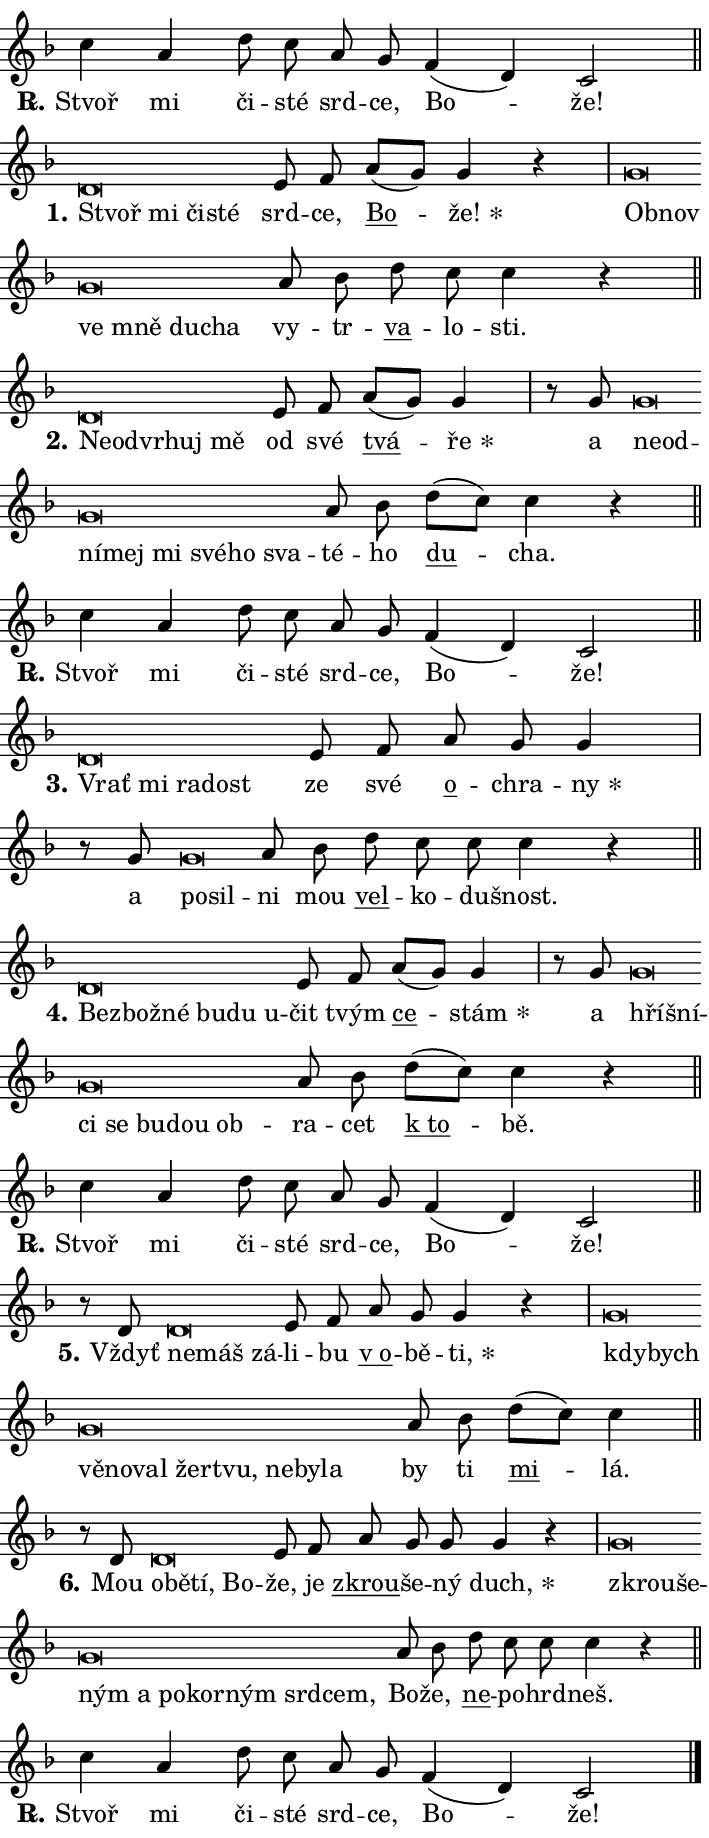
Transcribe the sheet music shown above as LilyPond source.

\version "2.24.0"
\header { tagline = "" }
\paper {
  indent = 0\cm
  top-margin = 0\cm
  right-margin = 0.13\cm % to fit lyric hyphens
  bottom-margin = 0\cm
  left-margin = 0\cm
  paper-width = 12\cm
  page-breaking = #ly:one-page-breaking
  system-system-spacing.basic-distance = #11
  score-system-spacing.basic-distance = #11
  ragged-last = ##f
}


%% Author: Thomas Morley
%% https://lists.gnu.org/archive/html/lilypond-user/2020-05/msg00002.html
#(define (line-position grob)
"Returns position of @var[grob} in current system:
   @code{'start}, if at first time-step
   @code{'end}, if at last time-step
   @code{'middle} otherwise
"
  (let* ((col (ly:item-get-column grob))
         (ln (ly:grob-object col 'left-neighbor))
         (rn (ly:grob-object col 'right-neighbor))
         (col-to-check-left (if (ly:grob? ln) ln col))
         (col-to-check-right (if (ly:grob? rn) rn col))
         (break-dir-left
           (and
             (ly:grob-property col-to-check-left 'non-musical #f)
             (ly:item-break-dir col-to-check-left)))
         (break-dir-right
           (and
             (ly:grob-property col-to-check-right 'non-musical #f)
             (ly:item-break-dir col-to-check-right))))
        (cond ((eqv? 1 break-dir-left) 'start)
              ((eqv? -1 break-dir-right) 'end)
              (else 'middle))))

#(define (tranparent-at-line-position vctor)
  (lambda (grob)
  "Relying on @code{line-position} select the relevant enry from @var{vctor}.
Used to determine transparency,"
    (case (line-position grob)
      ((end) (not (vector-ref vctor 0)))
      ((middle) (not (vector-ref vctor 1)))
      ((start) (not (vector-ref vctor 2))))))

noteHeadBreakVisibility =
#(define-music-function (break-visibility)(vector?)
"Makes @code{NoteHead}s transparent relying on @var{break-visibility}"
#{
  \override NoteHead.transparent =
    #(tranparent-at-line-position break-visibility)
#})

#(define delete-ledgers-for-transparent-note-heads
  (lambda (grob)
    "Reads whether a @code{NoteHead} is transparent.
If so this @code{NoteHead} is removed from @code{'note-heads} from
@var{grob}, which is supposed to be @code{LedgerLineSpanner}.
As a result ledgers are not printed for this @code{NoteHead}"
    (let* ((nhds-array (ly:grob-object grob 'note-heads))
           (nhds-list
             (if (ly:grob-array? nhds-array)
                 (ly:grob-array->list nhds-array)
                 '()))
           ;; Relies on the transparent-property being done before
           ;; Staff.LedgerLineSpanner.after-line-breaking is executed.
           ;; This is fragile ...
           (to-keep
             (remove
               (lambda (nhd)
                 (ly:grob-property nhd 'transparent #f))
               nhds-list)))
      ;; TODO find a better method to iterate over grob-arrays, similiar
      ;; to filter/remove etc for lists
      ;; For now rebuilt from scratch
      (set! (ly:grob-object grob 'note-heads)  '())
      (for-each
        (lambda (nhd)
          (ly:pointer-group-interface::add-grob grob 'note-heads nhd))
        to-keep))))

squashNotes = {
  \override NoteHead.X-extent = #'(-0.2 . 0.2)
  \override NoteHead.Y-extent = #'(-0.75 . 0)
  \override NoteHead.stencil =
    #(lambda (grob)
       (let ((pos (ly:grob-property grob 'staff-position)))
         (begin
           (if (< pos -7) (display "ERROR: Lower brevis then expected\n") (display ""))
           (if (<= pos -6) ly:text-interface::print ly:note-head::print))))
}
unSquashNotes = {
  \revert NoteHead.X-extent
  \revert NoteHead.Y-extent
  \revert NoteHead.stencil
}

hideNotes = \noteHeadBreakVisibility #begin-of-line-visible
unHideNotes = \noteHeadBreakVisibility #all-visible

% work-around for resetting accidentals
% https://lilypond.org/doc/v2.23/Documentation/notation/displaying-rhythms#unmetered-music
cadenzaMeasure = {
  \cadenzaOff
  \partial 1024 s1024
  \cadenzaOn
}

#(define-markup-command (accent layout props text) (markup?)
  "Underline accented syllable"
  (interpret-markup layout props
    #{\markup \override #'(offset . 4.3) \underline { #text }#}))

responsum = \markup \concat {
  "R" \hspace #-1.05 \path #0.1 #'((moveto 0 0.07) (lineto 0.9 0.8)) \hspace #0.05 "."
}

spaceSize = #0.6828661417322834 % exact space size for TeX Gyre Schola

\layout {
  \context {
    \Staff
    \remove "Time_signature_engraver"
    \override LedgerLineSpanner.after-line-breaking = #delete-ledgers-for-transparent-note-heads
  }
  \context {
    \Lyrics {
      \override LyricSpace.minimum-distance = \spaceSize
      \override LyricText.font-name = #"TeX Gyre Schola"
      \override LyricText.font-size = 1
      \override StanzaNumber.font-name = #"TeX Gyre Schola Bold"
      \override StanzaNumber.font-size = 1
    }
  }
  \context {
    \Score 
    \override NoteHead.text =
      #(lambda (grob) 
        (let ((pos (ly:grob-property grob 'staff-position)))
          #{\markup {
            \combine
              \halign #-0.55 \raise #(if (= pos -6) 0 0.5) \override #'(thickness . 2) \draw-line #'(3.2 . 0)
              \musicglyph "noteheads.sM1"
          }#}))
  }
}

% magnetic-lyrics.ily
%
%   written by
%     Jean Abou Samra <jean@abou-samra.fr>
%     Werner Lemberg <wl@gnu.org>
%
%   adapted by
%     Jiri Hon <jiri.hon@gmail.com>
%
% Version 2022-Apr-15

% https://www.mail-archive.com/lilypond-user@gnu.org/msg149350.html

#(define (Left_hyphen_pointer_engraver context)
   "Collect syllable-hyphen-syllable occurrences in lyrics and store
them in properties.  This engraver only looks to the left.  For
example, if the lyrics input is @code{foo -- bar}, it does the
following.

@itemize @bullet
@item
Set the @code{text} property of the @code{LyricHyphen} grob between
@q{foo} and @q{bar} to @code{foo}.

@item
Set the @code{left-hyphen} property of the @code{LyricText} grob with
text @q{foo} to the @code{LyricHyphen} grob between @q{foo} and
@q{bar}.
@end itemize

Use this auxiliary engraver in combination with the
@code{lyric-@/text::@/apply-@/magnetic-@/offset!} hook."
   (let ((hyphen #f)
         (text #f))
     (make-engraver
      (acknowledgers
       ((lyric-syllable-interface engraver grob source-engraver)
        (set! text grob)))
      (end-acknowledgers
       ((lyric-hyphen-interface engraver grob source-engraver)
        ;(when (not (grob::has-interface grob 'lyric-space-interface))
          (set! hyphen grob)));)
      ((stop-translation-timestep engraver)
       (when (and text hyphen)
         (ly:grob-set-object! text 'left-hyphen hyphen))
       (set! text #f)
       (set! hyphen #f)))))

#(define (lyric-text::apply-magnetic-offset! grob)
   "If the space between two syllables is less than the value in
property @code{LyricText@/.details@/.squash-threshold}, move the right
syllable to the left so that it gets concatenated with the left
syllable.

Use this function as a hook for
@code{LyricText@/.after-@/line-@/breaking} if the
@code{Left_@/hyphen_@/pointer_@/engraver} is active."
   (let ((hyphen (ly:grob-object grob 'left-hyphen #f)))
     (when hyphen
       (let ((left-text (ly:spanner-bound hyphen LEFT)))
         (when (grob::has-interface left-text 'lyric-syllable-interface)
           (let* ((common (ly:grob-common-refpoint grob left-text X))
                  (this-x-ext (ly:grob-extent grob common X))
                  (left-x-ext
                   (begin
                     ;; Trigger magnetism for left-text.
                     (ly:grob-property left-text 'after-line-breaking)
                     (ly:grob-extent left-text common X)))
                  ;; `delta` is the gap width between two syllables.
                  (delta (- (interval-start this-x-ext)
                            (interval-end left-x-ext)))
                  (details (ly:grob-property grob 'details))
                  (threshold (assoc-get 'squash-threshold details 0.2)))
             (when (< delta threshold)
               (let* (;; We have to manipulate the input text so that
                      ;; ligatures crossing syllable boundaries are not
                      ;; disabled.  For languages based on the Latin
                      ;; script this is essentially a beautification.
                      ;; However, for non-Western scripts it can be a
                      ;; necessity.
                      (lt (ly:grob-property left-text 'text))
                      (rt (ly:grob-property grob 'text))
                      (is-space (grob::has-interface hyphen 'lyric-space-interface))
                      (space (if is-space " " ""))
                      (extra-delta (if is-space spaceSize 0))
                      ;; Append new syllable.
                      (ltrt-space (if (and (string? lt) (string? rt))
                                (string-append lt space rt)
                                (make-concat-markup (list lt space rt))))
                      ;; Right-align `ltrt` to the right side.
                      (ltrt-space-markup (grob-interpret-markup
                               grob
                               (make-translate-markup
                                (cons (interval-length this-x-ext) 0)
                                (make-right-align-markup ltrt-space)))))
                 (begin
                   ;; Don't print `left-text`.
                   (ly:grob-set-property! left-text 'stencil #f)
                   ;; Set text and stencil (which holds all collected
                   ;; syllables so far) and shift it to the left.
                   (ly:grob-set-property! grob 'text ltrt-space)
                   (ly:grob-set-property! grob 'stencil ltrt-space-markup)
                   (ly:grob-translate-axis! grob (- (- delta extra-delta)) X))))))))))


#(define (lyric-hyphen::displace-bounds-first grob)
   ;; Make very sure this callback isn't triggered too early.
   (let ((left (ly:spanner-bound grob LEFT))
         (right (ly:spanner-bound grob RIGHT)))
     (ly:grob-property left 'after-line-breaking)
     (ly:grob-property right 'after-line-breaking)
     (ly:lyric-hyphen::print grob)))

squashThreshold = #0.4

\layout {
  \context {
    \Lyrics
    \consists #Left_hyphen_pointer_engraver
    \override LyricText.after-line-breaking =
      #lyric-text::apply-magnetic-offset!
    \override LyricHyphen.stencil = #lyric-hyphen::displace-bounds-first
    \override LyricText.details.squash-threshold = \squashThreshold
    \override LyricHyphen.minimum-distance = 0
    \override LyricHyphen.minimum-length = \squashThreshold
  }
}

squashText = \override LyricText.details.squash-threshold = 9999
unSquashText = \override LyricText.details.squash-threshold = \squashThreshold

leftText = \override LyricText.self-alignment-X = #LEFT
unLeftText = \revert LyricText.self-alignment-X

starOffset = #(lambda (grob) 
                (let ((x_offset (ly:self-alignment-interface::aligned-on-x-parent grob)))
                  (if (= x_offset 0) 0 (+ x_offset 1.2))))

star = #(define-music-function (syllable)(string?)
"Append star separator at the end of a syllable"
#{
  \once \override LyricText.X-offset = #starOffset
  \lyricmode { \markup {
    #syllable
    \override #'((font-name . "TeX Gyre Schola Bold")) \hspace #0.2 \lower #0.65 \larger "*"
  } }
#})

starAccent = #(define-music-function (syllable)(string?)
"Append star separator at the end of a syllable and make accent"
#{
  \once \override LyricText.X-offset = #starOffset
  \lyricmode { \markup {
    \accent #syllable
    \override #'((font-name . "TeX Gyre Schola Bold")) \hspace #0.2 \lower #0.65 \larger "*"
  } }
#})

breath = #(define-music-function (syllable)(string?)
"Append breathing indicator at the end of a syllable"
#{
  \lyricmode { \markup { #syllable "+" } }
#})

optionalBreath = #(define-music-function (syllable)(string?)
"Append optional breathing indicator at the end of a syllable"
#{
  \lyricmode { \markup { #syllable "(+)" } }
#})


\score {
    <<
        \new Voice = "melody" { \cadenzaOn \key f \major \relative { c''4 a d8 c a g \bar "" f4( d) c2 \cadenzaMeasure \bar "||" \break } }
        \new Lyrics \lyricsto "melody" { \lyricmode { \set stanza = \responsum
Stvoř mi či -- sté srd -- ce, Bo -- že! } }
    >>
    \layout {}
}

\score {
    <<
        \new Voice = "melody" { \cadenzaOn \key f \major \relative { \squashNotes d'\breve*1/16 \hideNotes \breve*1/16 \bar "" \breve*1/16 \breve*1/16 \bar "" \unHideNotes \unSquashNotes e8 f \bar "" a[( g)] g4 r \cadenzaMeasure \bar "|" \squashNotes g\breve*1/16 \hideNotes \breve*1/16 \bar "" \breve*1/16 \bar "" \breve*1/16 \bar "" \breve*1/16 \breve*1/16 \bar "" \unHideNotes \unSquashNotes a8 bes \bar "" d c c4 r \cadenzaMeasure \bar "||" \break } }
        \new Lyrics \lyricsto "melody" { \lyricmode { \set stanza = "1."
\leftText Stvoř \squashText mi či -- sté \unLeftText \unSquashText srd -- ce, \markup \accent Bo -- \star že! \leftText Ob -- \squashText nov ve mně du -- cha \unLeftText \unSquashText vy -- tr -- \markup \accent va -- lo -- sti. } }
    >>
    \layout {}
}

\score {
    <<
        \new Voice = "melody" { \cadenzaOn \key f \major \relative { \squashNotes d'\breve*1/16 \hideNotes \breve*1/16 \bar "" \breve*1/16 \bar "" \breve*1/16 \breve*1/16 \bar "" \unHideNotes \unSquashNotes e8 f \bar "" a[( g)] g4 \cadenzaMeasure \bar "|" r8 g \squashNotes g\breve*1/16 \hideNotes \breve*1/16 \bar "" \breve*1/16 \bar "" \breve*1/16 \bar "" \breve*1/16 \bar "" \breve*1/16 \bar "" \breve*1/16 \breve*1/16 \bar "" \unHideNotes \unSquashNotes a8 bes \bar "" d[( c)] c4 r \cadenzaMeasure \bar "||" \break } }
        \new Lyrics \lyricsto "melody" { \lyricmode { \set stanza = "2."
\leftText Ne -- \squashText od -- vr -- huj mě \unLeftText \unSquashText od své \markup \accent tvá -- \star ře a \leftText ne -- \squashText od -- ní -- mej mi své -- ho sva -- \unLeftText \unSquashText té -- ho \markup \accent du -- cha. } }
    >>
    \layout {}
}

\score {
    <<
        \new Voice = "melody" { \cadenzaOn \key f \major \relative { c''4 a d8 c a g \bar "" f4( d) c2 \cadenzaMeasure \bar "||" \break } }
        \new Lyrics \lyricsto "melody" { \lyricmode { \set stanza = \responsum
Stvoř mi či -- sté srd -- ce, Bo -- že! } }
    >>
    \layout {}
}

\score {
    <<
        \new Voice = "melody" { \cadenzaOn \key f \major \relative { \squashNotes d'\breve*1/16 \hideNotes \breve*1/16 \bar "" \breve*1/16 \breve*1/16 \bar "" \unHideNotes \unSquashNotes e8 f \bar "" a g g4 \cadenzaMeasure \bar "|" r8 g \squashNotes g\breve*1/16 \hideNotes \breve*1/16 \bar "" \unHideNotes \unSquashNotes a8 bes \bar "" d c c c4 r \cadenzaMeasure \bar "||" \break } }
        \new Lyrics \lyricsto "melody" { \lyricmode { \set stanza = "3."
\leftText Vrať \squashText mi ra -- dost \unLeftText \unSquashText ze své \markup \accent o -- chra -- \star ny a \leftText po -- \squashText sil -- \unLeftText \unSquashText ni mou \markup \accent vel -- ko -- du -- šnost. } }
    >>
    \layout {}
}

\score {
    <<
        \new Voice = "melody" { \cadenzaOn \key f \major \relative { \squashNotes d'\breve*1/16 \hideNotes \breve*1/16 \bar "" \breve*1/16 \bar "" \breve*1/16 \bar "" \breve*1/16 \breve*1/16 \bar "" \unHideNotes \unSquashNotes e8 f \bar "" a[( g)] g4 \cadenzaMeasure \bar "|" r8 g \squashNotes g\breve*1/16 \hideNotes \breve*1/16 \bar "" \breve*1/16 \bar "" \breve*1/16 \bar "" \breve*1/16 \bar "" \breve*1/16 \breve*1/16 \bar "" \unHideNotes \unSquashNotes a8 bes \bar "" d[( c)] c4 r \cadenzaMeasure \bar "||" \break } }
        \new Lyrics \lyricsto "melody" { \lyricmode { \set stanza = "4."
\leftText Bez -- \squashText bož -- né bu -- du u -- \unLeftText \unSquashText čit tvým \markup \accent ce -- \star stám a \leftText hří -- \squashText šní -- ci se bu -- dou ob -- \unLeftText \unSquashText ra -- cet \markup \accent "k to" -- bě. } }
    >>
    \layout {}
}

\score {
    <<
        \new Voice = "melody" { \cadenzaOn \key f \major \relative { c''4 a d8 c a g \bar "" f4( d) c2 \cadenzaMeasure \bar "||" \break } }
        \new Lyrics \lyricsto "melody" { \lyricmode { \set stanza = \responsum
Stvoř mi či -- sté srd -- ce, Bo -- že! } }
    >>
    \layout {}
}

\score {
    <<
        \new Voice = "melody" { \cadenzaOn \key f \major \relative { r8 d' \squashNotes d\breve*1/16 \hideNotes \breve*1/16 \breve*1/16 \bar "" \unHideNotes \unSquashNotes e8 f \bar "" a g g4 r \cadenzaMeasure \bar "|" \squashNotes g\breve*1/16 \hideNotes \breve*1/16 \bar "" \breve*1/16 \bar "" \breve*1/16 \bar "" \breve*1/16 \bar "" \breve*1/16 \bar "" \breve*1/16 \bar "" \breve*1/16 \bar "" \breve*1/16 \breve*1/16 \bar "" \unHideNotes \unSquashNotes a8 bes \bar "" d[( c)] c4 \cadenzaMeasure \bar "||" \break } }
        \new Lyrics \lyricsto "melody" { \lyricmode { \set stanza = "5."
Vždyť \leftText ne -- \squashText máš zá -- \unLeftText \unSquashText li -- bu \markup \accent "v o" -- bě -- \star ti, \leftText kdy -- \squashText bych vě -- no -- val žer -- tvu, ne -- by -- la \unLeftText \unSquashText by ti \markup \accent mi -- lá. } }
    >>
    \layout {}
}

\score {
    <<
        \new Voice = "melody" { \cadenzaOn \key f \major \relative { r8 d' \squashNotes d\breve*1/16 \hideNotes \breve*1/16 \bar "" \breve*1/16 \breve*1/16 \bar "" \unHideNotes \unSquashNotes e8 f \bar "" a g g g4 r \cadenzaMeasure \bar "|" \squashNotes g\breve*1/16 \hideNotes \breve*1/16 \bar "" \breve*1/16 \bar "" \breve*1/16 \bar "" \breve*1/16 \bar "" \breve*1/16 \bar "" \breve*1/16 \bar "" \breve*1/16 \breve*1/16 \bar "" \unHideNotes \unSquashNotes a8 bes \bar "" d c c c4 r \cadenzaMeasure \bar "||" \break } }
        \new Lyrics \lyricsto "melody" { \lyricmode { \set stanza = "6."
Mou \leftText o -- \squashText bě -- tí, Bo -- \unLeftText \unSquashText že, je \markup \accent zkrou -- še -- ný \star duch, \leftText zkrou -- \squashText še -- ným a po -- kor -- ným srd -- cem, \unLeftText \unSquashText Bo -- že, \markup \accent ne -- po -- hrd -- neš. } }
    >>
    \layout {}
}

\score {
    <<
        \new Voice = "melody" { \cadenzaOn \key f \major \relative { c''4 a d8 c a g \bar "" f4( d) c2 \cadenzaMeasure \bar "||" \break } \bar "|." }
        \new Lyrics \lyricsto "melody" { \lyricmode { \set stanza = \responsum
Stvoř mi či -- sté srd -- ce, Bo -- že! } }
    >>
    \layout {}
}
